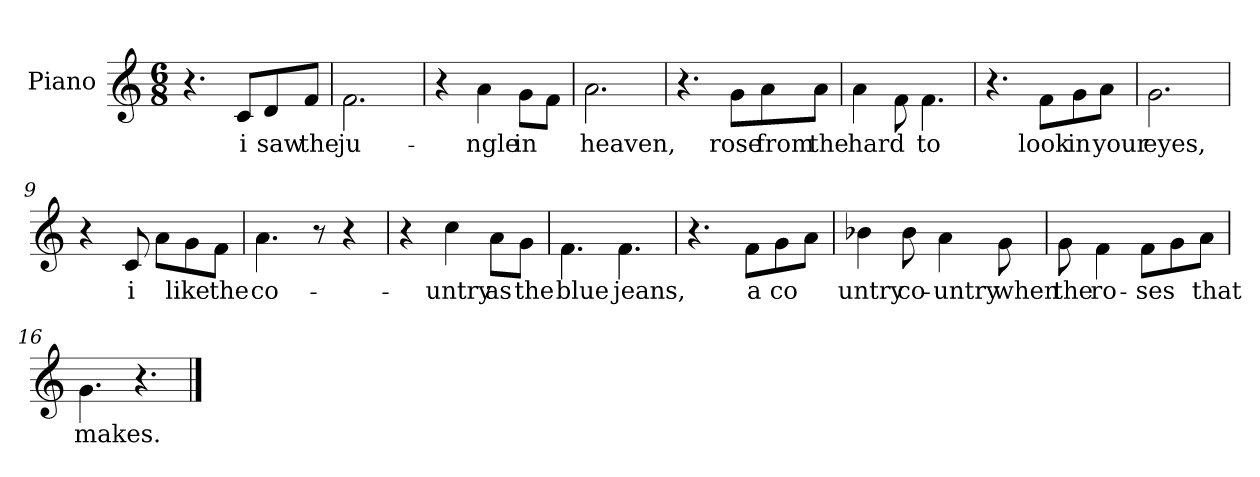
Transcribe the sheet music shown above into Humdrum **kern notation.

**kern	**text
*part1	*part1
*staff1	*staff1
*I"Piano	*
*I'Pno.	*
*clefG2	*
*k[]	*
*M6/8	*
=1	=1
4.r	.
8c/L	i
8d/	saw
8f/J	the
=2	=2
2.f\	ju-
=3	=3
4r	.
4a\	-ngle
8g\L	in
8f\J	.
=4	=4
2.a\	heaven,
=5	=5
4.r	.
8g\L	rose
8a\	from
8a\J	the
=6	=6
4a\	hard
8f\	--
4.f\	to
=7	=7
4.r	.
8f\L	look
8g\	in
8a\J	your
=8	=8
2.g\	eyes,
=9	=9
4r	.
8c/	i
8a\L	--
8g\	like
8f\J	the
=10	=10
4.a\	co-
8r	.
4r	.
=11	=11
4r	.
4cc\	-untry
8a\L	as
8g\J	the
=12	=12
4.f\	blue
4.f\	jeans,
=13	=13
4.r	.
8f\L	a
8g\	co-
8a\J	--
=14	=14
4b-X\	-untry
8b-\	co-
4a\	-untry
8g\	when
=15	=15
8g\	the
4f\	ro-
8f\L	-ses
8g\	--
8a\J	that
=16	=16
4.g\	makes.
4.r	.
==	==
*-	*-
